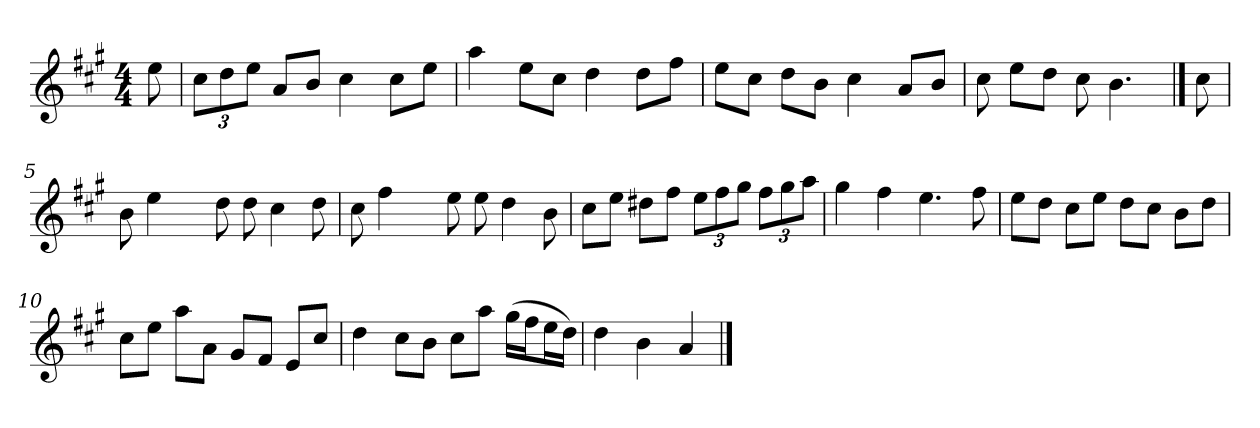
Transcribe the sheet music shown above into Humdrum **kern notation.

**kern
*part1
*staff1
*clefG2
*k[f#c#g#]
*A:
*M4/4
*MM120
=
8ee
=1
12cc#\L
12dd\
12ee\J
8a/L
8b/J
4cc#
8cc#\L
8ee\J
=2
4aa
8ee\L
8cc#\J
4dd
8dd\L
8ff#\J
=3
8ee\L
8cc#\J
8dd\L
8b\J
4cc#
8a/L
8b/J
=4
8cc#
8ee\L
8dd\J
8cc#
4.b
==
8cc#
=5
8b
4ee
8ryy
8dd
8dd
4cc#
8dd
=6
8cc#
4ff#
8ryy
8ee
8ee
4dd
8b
=7
8cc#\L
8ee\J
8dd#X\L
8ff#\J
12ee\L
12ff#\
12gg#\J
12ff#\L
12gg#\
12aa\J
=8
4gg#
4ff#
4.ee
8ff#
=9
8ee\L
8dd\J
8cc#\L
8ee\J
8dd\L
8cc#\J
8b\L
8dd\J
=10
8cc#\L
8ee\J
8aa\L
8a\J
8g#/L
8f#/J
8e/L
8cc#/J
=11
4dd
8cc#\L
8b\J
8cc#\L
8aa\J
(16gg#\LL
16ff#\J
16ee\L
16dd\JJ)
=12
4dd
4b
4a
==
*-
